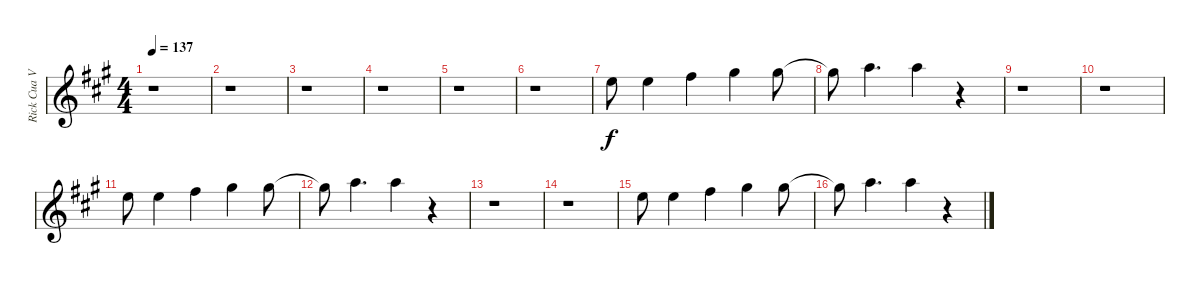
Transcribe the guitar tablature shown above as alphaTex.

\track ("Rick Cua Vocals" "Rick Cua V") {instrument contrabass}
\staff {score}
\tuning (E4 B3 G3 D3 A2 E2) {hide}
\ts (4 4)
\tempo 137
\clef g2
\ks a
r.1{dy f} |
r.1 |
r.1 |
r.1 |
r.1 |
r.1 |
9.3.8 9.3.4 7.2.4 9.2.4 9.2.8 |
9.2{t}.8 10.2.4{d} 10.2.4 r.4 |
r.1 |
r.1 |
9.3.8 9.3.4 7.2.4 9.2.4 9.2.8 |
9.2{t}.8 10.2.4{d} 10.2.4 r.4 |
r.1 |
r.1 |
9.3.8 9.3.4 7.2.4 9.2.4 9.2.8 |
9.2{t}.8 10.2.4{d} 10.2.4 r.4
